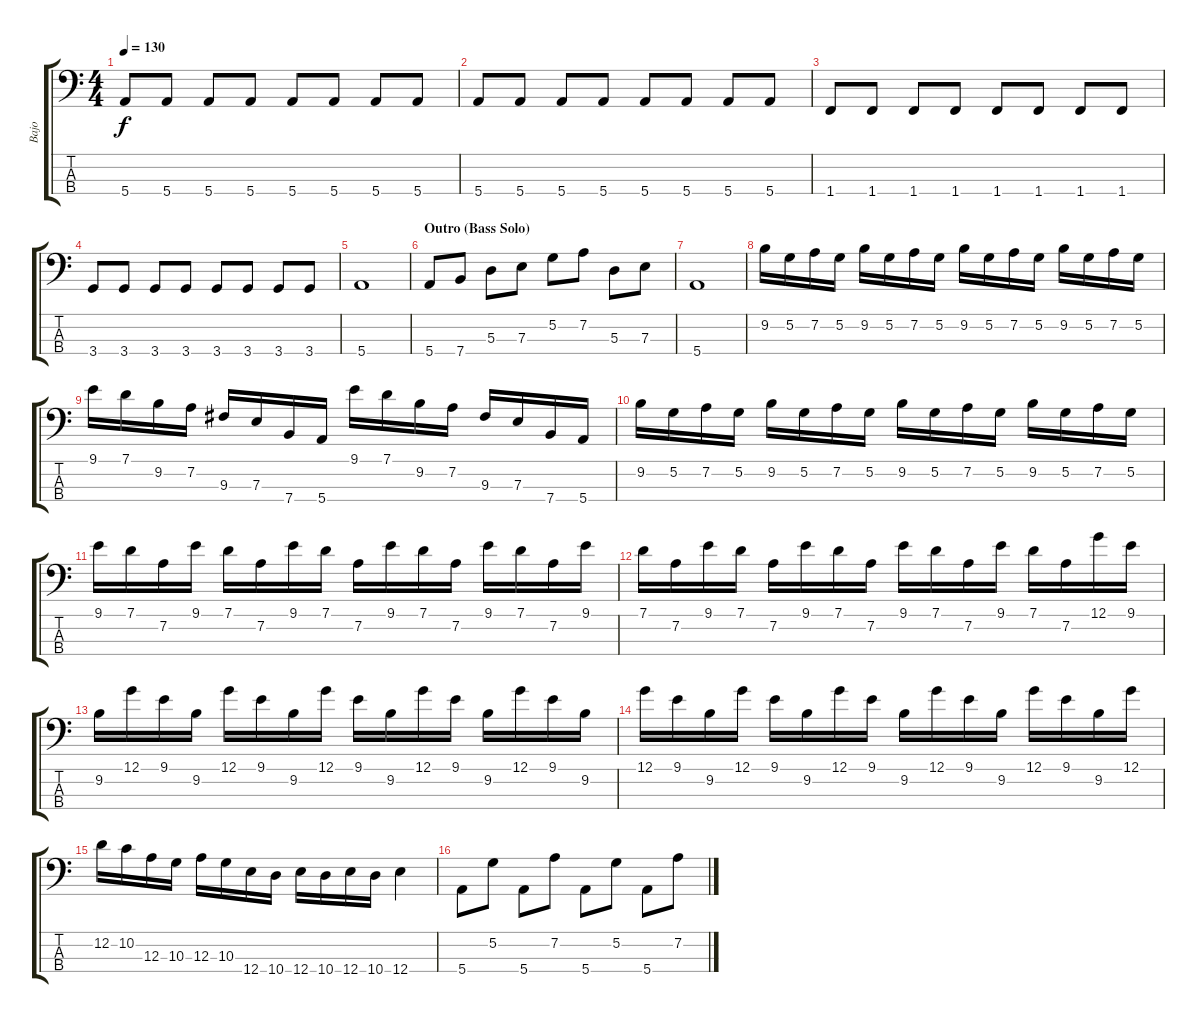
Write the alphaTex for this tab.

\track ("Bajo" "Bajo") {instrument electricbassfinger}
\staff {score tabs}
\tuning (G2 D2 A1 E1) {hide}
\ts (4 4)
\tempo 130
\clef f4
\ks c
5.4.8{dy f} 5.4.8 5.4.8 5.4.8 5.4.8 5.4.8 5.4.8 5.4.8 |
5.4.8 5.4.8 5.4.8 5.4.8 5.4.8 5.4.8 5.4.8 5.4.8 |
1.4.8 1.4.8 1.4.8 1.4.8 1.4.8 1.4.8 1.4.8 1.4.8 |
3.4.8 3.4.8 3.4.8 3.4.8 3.4.8 3.4.8 3.4.8 3.4.8 |
5.4.1 |
\section ("" "Outro (Bass Solo)")
5.4.8 7.4.8 5.3.8 7.3.8 5.2.8 7.2.8 5.3.8 7.3.8 |
5.4.1 |
9.2.16 5.2.16 7.2.16 5.2.16 9.2.16 5.2.16 7.2.16 5.2.16 9.2.16 5.2.16 7.2.16 5.2.16 9.2.16 5.2.16 7.2.16 5.2.16 |
9.1.16 7.1.16 9.2.16 7.2.16 9.3.16 7.3.16 7.4.16 5.4.16 9.1.16 7.1.16 9.2.16 7.2.16 9.3.16 7.3.16 7.4.16 5.4.16 |
9.2.16 5.2.16 7.2.16 5.2.16 9.2.16 5.2.16 7.2.16 5.2.16 9.2.16 5.2.16 7.2.16 5.2.16 9.2.16 5.2.16 7.2.16 5.2.16 |
9.1.16 7.1.16 7.2.16 9.1.16 7.1.16 7.2.16 9.1.16 7.1.16 7.2.16 9.1.16 7.1.16 7.2.16 9.1.16 7.1.16 7.2.16 9.1.16 |
7.1.16 7.2.16 9.1.16 7.1.16 7.2.16 9.1.16 7.1.16 7.2.16 9.1.16 7.1.16 7.2.16 9.1.16 7.1.16 7.2.16 12.1.16 9.1.16 |
9.2.16 12.1.16 9.1.16 9.2.16 12.1.16 9.1.16 9.2.16 12.1.16 9.1.16 9.2.16 12.1.16 9.1.16 9.2.16 12.1.16 9.1.16 9.2.16 |
12.1.16 9.1.16 9.2.16 12.1.16 9.1.16 9.2.16 12.1.16 9.1.16 9.2.16 12.1.16 9.1.16 9.2.16 12.1.16 9.1.16 9.2.16 12.1.16 |
12.2.16 10.2.16 12.3.16 10.3.16 12.3.16 10.3.16 12.4.16 10.4.16 12.4.16 10.4.16 12.4.16 10.4.16 12.4.4 |
5.4.8 5.2.8 5.4.8 7.2.8 5.4.8 5.2.8 5.4.8 7.2.8
